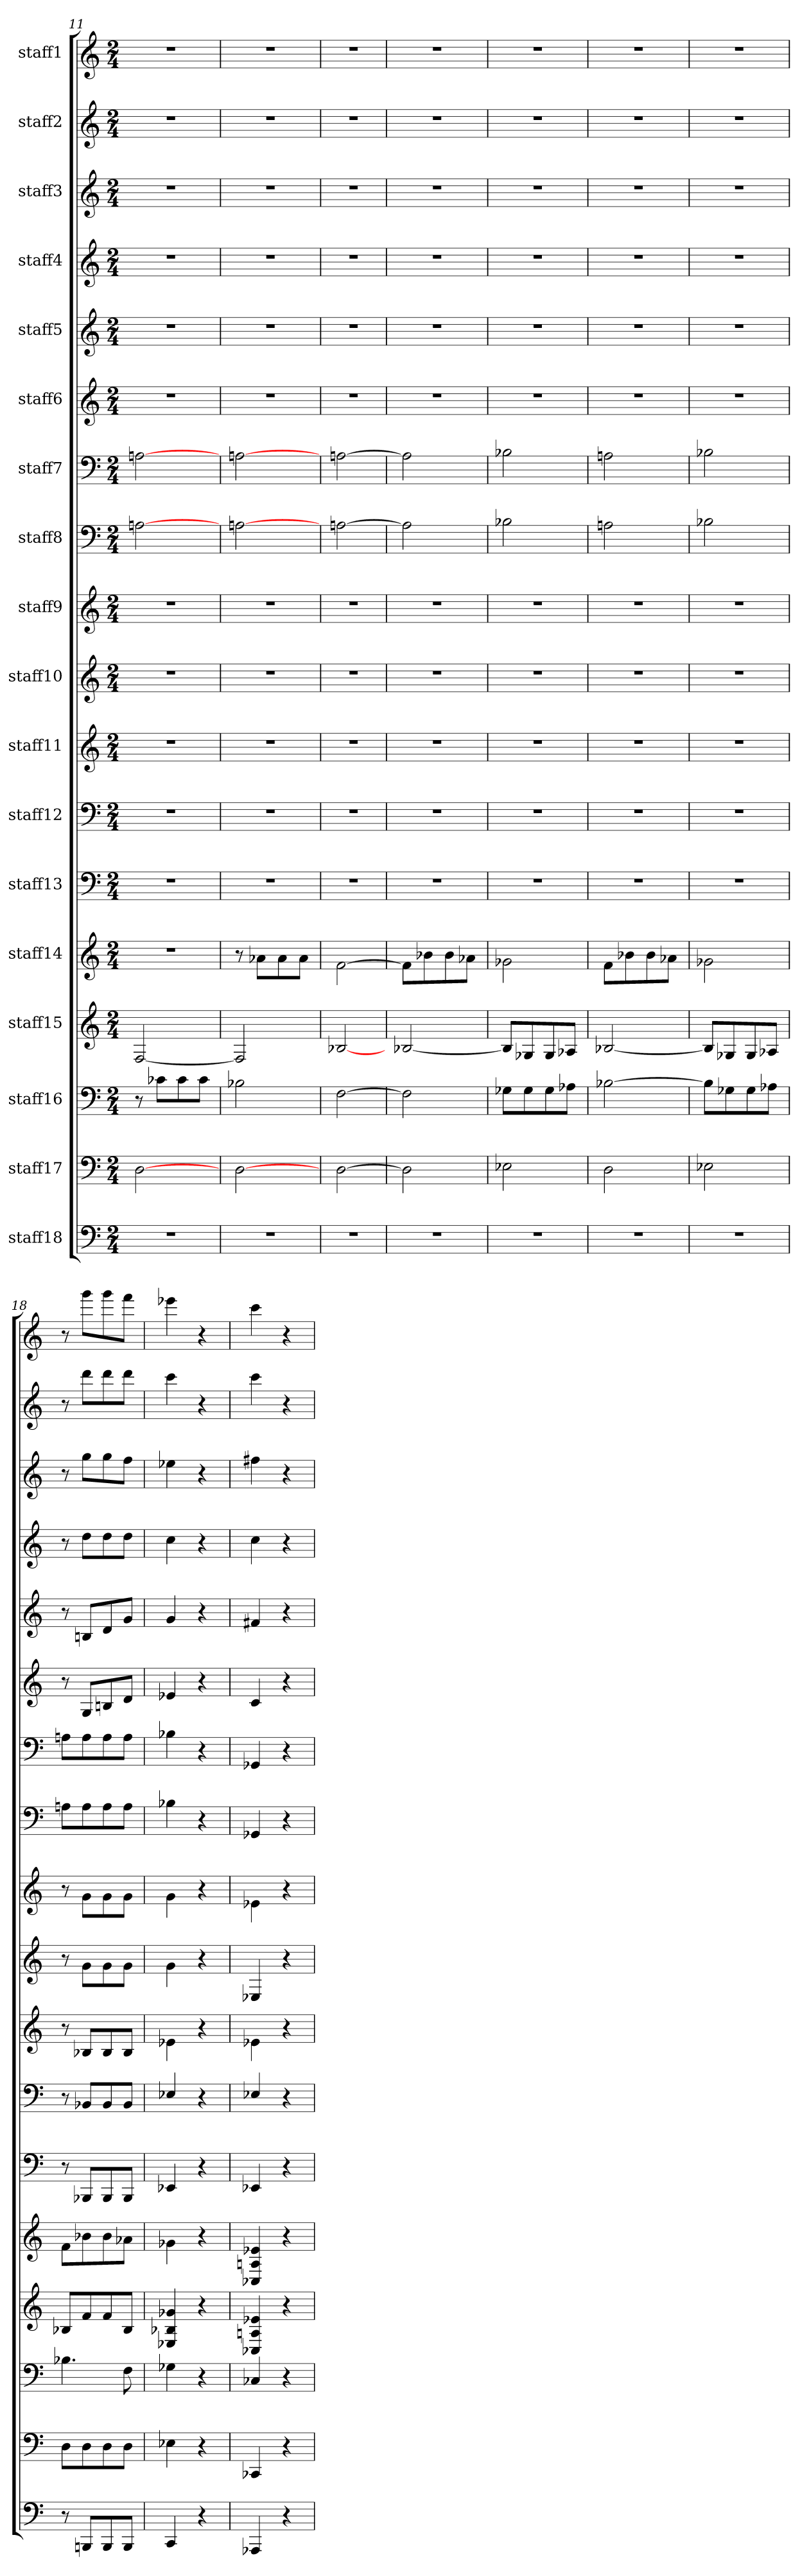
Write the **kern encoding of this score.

**kern	**kern	**kern	**kern	**kern	**kern	**kern	**kern	**kern	**kern	**kern	**kern	**kern	**kern	**kern	**kern	**kern	**kern
*part18	*part17	*part16	*part15	*part14	*part13	*part12	*part11	*part10	*part9	*part8	*part7	*part6	*part5	*part4	*part3	*part2	*part1
*staff18	*staff17	*staff16	*staff15	*staff14	*staff13	*staff12	*staff11	*staff10	*staff9	*staff8	*staff7	*staff6	*staff5	*staff4	*staff3	*staff2	*staff1
*I"staff18	*I"staff17	*I"staff16	*I"staff15	*I"staff14	*I"staff13	*I"staff12	*I"staff11	*I"staff10	*I"staff9	*I"staff8	*I"staff7	*I"staff6	*I"staff5	*I"staff4	*I"staff3	*I"staff2	*I"staff1
*M2/4	*M2/4	*M2/4	*M2/4	*M2/4	*M2/4	*M2/4	*M2/4	*M2/4	*M2/4	*M2/4	*M2/4	*M2/4	*M2/4	*M2/4	*M2/4	*M2/4	*M2/4
=11	=11	=11	=11	=11	=11	=11	=11	=11	=11	=11	=11	=11	=11	=11	=11	=11	=11
2r	[2D\	8r	[2F/	2r	2r	2r	2r	2r	2r	[2An\	[2An\	2r	2r	2r	2r	2r	2r
.	.	8c-\L	.	.	.	.	.	.	.	.	.	.	.	.	.	.	.
.	.	8c-\	.	.	.	.	.	.	.	.	.	.	.	.	.	.	.
.	.	8c-\J	.	.	.	.	.	.	.	.	.	.	.	.	.	.	.
=12	=12	=12	=12	=12	=12	=12	=12	=12	=12	=12	=12	=12	=12	=12	=12	=12	=12
2r	[2D\	2B-\	2F/]	8r	2r	2r	2r	2r	2r	[2An\	[2An\	2r	2r	2r	2r	2r	2r
.	.	.	.	8a-\L	.	.	.	.	.	.	.	.	.	.	.	.	.
.	.	.	.	8a-\	.	.	.	.	.	.	.	.	.	.	.	.	.
.	.	.	.	8a-\J	.	.	.	.	.	.	.	.	.	.	.	.	.
=13	=13	=13	=13	=13	=13	=13	=13	=13	=13	=13	=13	=13	=13	=13	=13	=13	=13
2r	[2D\	[2F\	[2B-/	[2f\	2r	2r	2r	2r	2r	[2An\	[2An\	2r	2r	2r	2r	2r	2r
=14	=14	=14	=14	=14	=14	=14	=14	=14	=14	=14	=14	=14	=14	=14	=14	=14	=14
2r	2D\]	2F\]	[2B-/	8f\L]	2r	2r	2r	2r	2r	2An\]	2An\]	2r	2r	2r	2r	2r	2r
.	.	.	.	8b-\	.	.	.	.	.	.	.	.	.	.	.	.	.
.	.	.	.	8b-\	.	.	.	.	.	.	.	.	.	.	.	.	.
.	.	.	.	8a-\J	.	.	.	.	.	.	.	.	.	.	.	.	.
=15	=15	=15	=15	=15	=15	=15	=15	=15	=15	=15	=15	=15	=15	=15	=15	=15	=15
2r	2E-\	8G-\L	8B-/L]	2g-\	2r	2r	2r	2r	2r	2B-\	2B-\	2r	2r	2r	2r	2r	2r
.	.	8G-\	8G-/	.	.	.	.	.	.	.	.	.	.	.	.	.	.
.	.	8G-\	8G-/	.	.	.	.	.	.	.	.	.	.	.	.	.	.
.	.	8A-\J	8A-/J	.	.	.	.	.	.	.	.	.	.	.	.	.	.
=16	=16	=16	=16	=16	=16	=16	=16	=16	=16	=16	=16	=16	=16	=16	=16	=16	=16
2r	2D\	[2B-\	[2B-/	8f\L	2r	2r	2r	2r	2r	2An\	2An\	2r	2r	2r	2r	2r	2r
.	.	.	.	8b-\	.	.	.	.	.	.	.	.	.	.	.	.	.
.	.	.	.	8b-\	.	.	.	.	.	.	.	.	.	.	.	.	.
.	.	.	.	8a-\J	.	.	.	.	.	.	.	.	.	.	.	.	.
=17	=17	=17	=17	=17	=17	=17	=17	=17	=17	=17	=17	=17	=17	=17	=17	=17	=17
2r	2E-\	8B-\L]	8B-/L]	2g-\	2r	2r	2r	2r	2r	2B-\	2B-\	2r	2r	2r	2r	2r	2r
.	.	8G-\	8G-/	.	.	.	.	.	.	.	.	.	.	.	.	.	.
.	.	8G-\	8G-/	.	.	.	.	.	.	.	.	.	.	.	.	.	.
.	.	8A-\J	8A-/J	.	.	.	.	.	.	.	.	.	.	.	.	.	.
=18	=18	=18	=18	=18	=18	=18	=18	=18	=18	=18	=18	=18	=18	=18	=18	=18	=18
8r	8D\L	4.B-\	8B-/L	8f\L	8r	8r	8r	8r	8r	8An\L	8An\L	8r	8r	8r	8r	8r	8r
8BBBn/L	8D\	.	8f/	8b-\	8BBB-/L	8BB-/L	8B-/L	8g\L	8g\L	8A\	8A\	8G/L	8Bn/L	8dd\L	8gg\L	8ddd\L	8ggg\L
8BBB/	8D\	.	8f/	8b-\	8BBB-/	8BB-/	8B-/	8g\	8g\	8A\	8A\	8Bn/	8d/	8dd\	8gg\	8ddd\	8ggg\
8BBB/J	8D\J	8F\	8B-/J	8a-\J	8BBB-/J	8BB-/J	8B-/J	8g\J	8g\J	8A\J	8A\J	8d/J	8g/J	8dd\J	8ff\J	8ddd\J	8fff\J
=19	=19	=19	=19	=19	=19	=19	=19	=19	=19	=19	=19	=19	=19	=19	=19	=19	=19
4CC/	4E-\	4G-\	4g-/ 4B-/ 4E-/	4g-\	4EE-/	4E-/	4e-\	4g\	4g\	4B-\	4B-\	4e-/	4g/	4cc\	4ee-\	4ccc\	4eee-\
4r	4r	4r	4r	4r	4r	4r	4r	4r	4r	4r	4r	4r	4r	4r	4r	4r	4r
=20	=20	=20	=20	=20	=20	=20	=20	=20	=20	=20	=20	=20	=20	=20	=20	=20	=20
4AAA-/	4CC-/	4C-/	4e-/ 4An/ 4C-/	4e-/ 4An/ 4C-/	4EE-/	4E-/	4e-\	4E-/	4e-\	4GG-/	4GG-/	4c/	4f#/	4cc\	4ff#\	4ccc\	4ccc\
4r	4r	4r	4r	4r	4r	4r	4r	4r	4r	4r	4r	4r	4r	4r	4r	4r	4r
=	=	=	=	=	=	=	=	=	=	=	=	=	=	=	=	=	=
*-	*-	*-	*-	*-	*-	*-	*-	*-	*-	*-	*-	*-	*-	*-	*-	*-	*-
